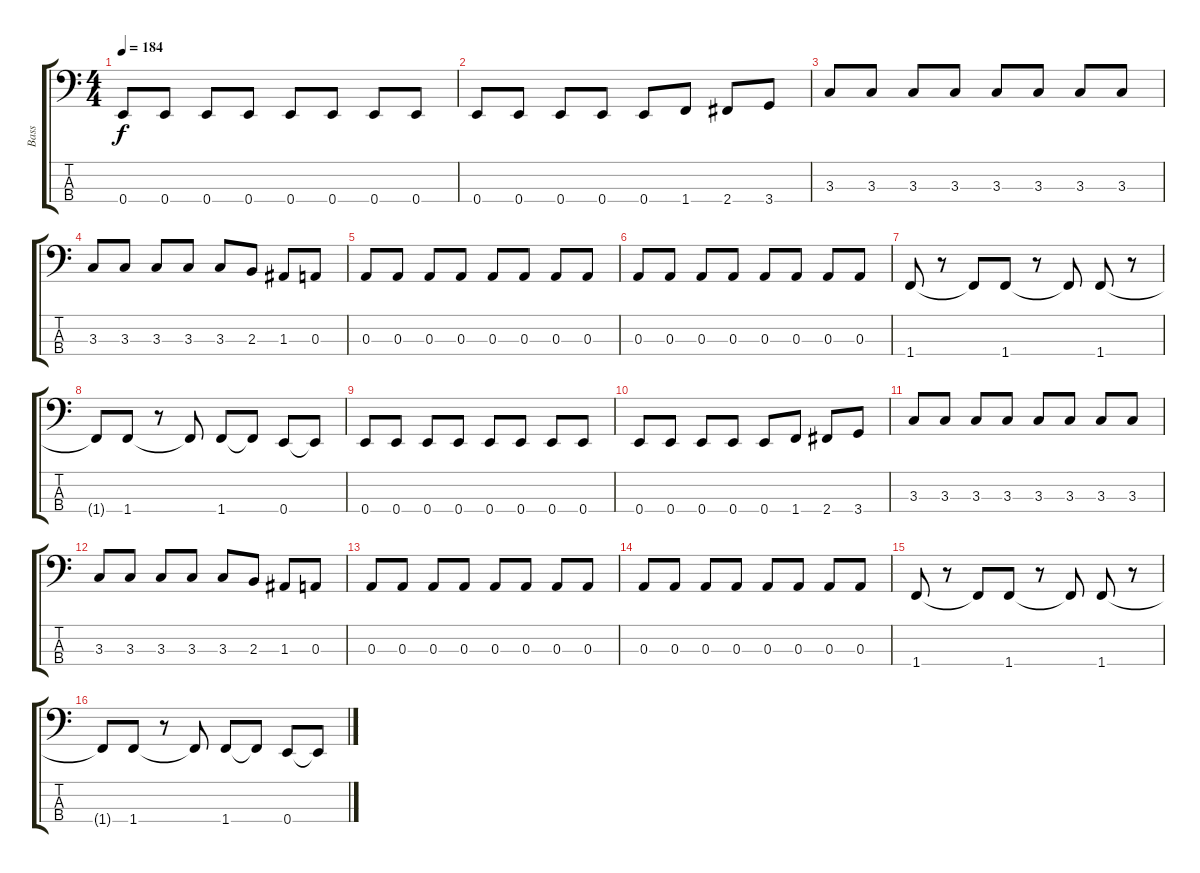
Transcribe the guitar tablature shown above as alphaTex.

\track ("Bass" "Bass") {instrument electricbasspick}
\staff {score tabs}
\tuning (G2 D2 A1 E1) {hide}
\ts (4 4)
\tempo 184
\clef f4
\ks c
0.4.8{dy f} 0.4.8 0.4.8 0.4.8 0.4.8 0.4.8 0.4.8 0.4.8 |
0.4.8 0.4.8 0.4.8 0.4.8 0.4.8 1.4.8 2.4.8 3.4.8 |
3.3.8 3.3.8 3.3.8 3.3.8 3.3.8 3.3.8 3.3.8 3.3.8 |
3.3.8 3.3.8 3.3.8 3.3.8 3.3.8 2.3.8 1.3.8 0.3.8 |
0.3.8 0.3.8 0.3.8 0.3.8 0.3.8 0.3.8 0.3.8 0.3.8 |
0.3.8 0.3.8 0.3.8 0.3.8 0.3.8 0.3.8 0.3.8 0.3.8 |
1.4.8 r.8 1.4{t}.8 1.4.8 r.8 1.4{t}.8 1.4.8 r.8 |
1.4{t}.8 1.4.8 r.8 1.4{t}.8 1.4.8 1.4{t}.8 0.4.8 0.4{t}.8 |
0.4.8 0.4.8 0.4.8 0.4.8 0.4.8 0.4.8 0.4.8 0.4.8 |
0.4.8 0.4.8 0.4.8 0.4.8 0.4.8 1.4.8 2.4.8 3.4.8 |
3.3.8 3.3.8 3.3.8 3.3.8 3.3.8 3.3.8 3.3.8 3.3.8 |
3.3.8 3.3.8 3.3.8 3.3.8 3.3.8 2.3.8 1.3.8 0.3.8 |
0.3.8 0.3.8 0.3.8 0.3.8 0.3.8 0.3.8 0.3.8 0.3.8 |
0.3.8 0.3.8 0.3.8 0.3.8 0.3.8 0.3.8 0.3.8 0.3.8 |
1.4.8 r.8 1.4{t}.8 1.4.8 r.8 1.4{t}.8 1.4.8 r.8 |
1.4{t}.8 1.4.8 r.8 1.4{t}.8 1.4.8 1.4{t}.8 0.4.8 0.4{t}.8
